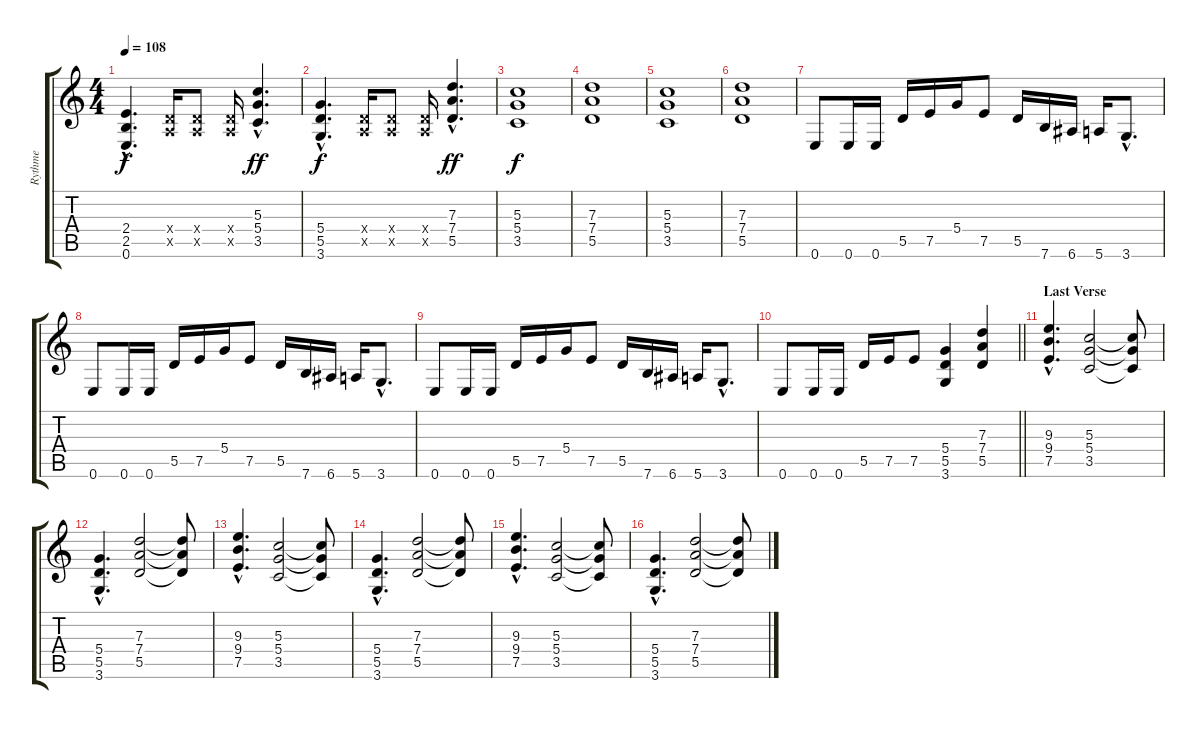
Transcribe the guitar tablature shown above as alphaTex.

\track ("Rythme" "Rythme") {instrument distortionguitar}
\staff {score tabs}
\tuning (E4 B3 G3 D3 A2 E2) {hide}
\ts (4 4)
\tempo 108
\clef g2
\ks c
(2.4{hac} 2.5{hac} 0.6{hac}).4{d dy f} (0.4{x} 0.5{x}).16 (0.4{x} 0.5{x}).8 (0.4{x} 0.5{x}).16 (5.3{hac} 5.4{hac} 3.5{hac}).4{d dy ff} |
(5.4{hac} 5.5{hac} 3.6{hac}).4{d dy f} (0.4{x} 0.5{x}).16 (0.4{x} 0.5{x}).8 (0.4{x} 0.5{x}).16 (7.3{hac} 7.4{hac} 5.5{hac}).4{d dy ff} |
(5.3 5.4 3.5).1{dy f} |
(7.3 7.4 5.5).1 |
(5.3 5.4 3.5).1 |
(7.3 7.4 5.5).1 |
0.6.8 0.6.16 0.6.16 5.5.16 7.5.16 5.4.16 7.5.8 5.5.16 7.6.16 6.6.16 5.6.16 3.6{hac}.8{d} |
0.6.8 0.6.16 0.6.16 5.5.16 7.5.16 5.4.16 7.5.8 5.5.16 7.6.16 6.6.16 5.6.16 3.6{hac}.8{d} |
0.6.8 0.6.16 0.6.16 5.5.16 7.5.16 5.4.16 7.5.8 5.5.16 7.6.16 6.6.16 5.6.16 3.6{hac}.8{d} |
\barLineRight lightlight
0.6.8 0.6.16 0.6.16 5.5.16 7.5.16 7.5.8 (5.4 5.5 3.6).4 (7.3 7.4 5.5).4 |
\section ("" "Last Verse")
(9.3{hac} 9.4{hac} 7.5{hac}).4{d} (5.3 5.4 3.5).2 (5.3{t} 5.4{t} 3.5{t}).8 |
(5.4{hac} 5.5{hac} 3.6{hac}).4{d} (7.3 7.4 5.5).2 (7.3{t} 7.4{t} 5.5{t}).8 |
(9.3{hac} 9.4{hac} 7.5{hac}).4{d} (5.3 5.4 3.5).2 (5.3{t} 5.4{t} 3.5{t}).8 |
(5.4{hac} 5.5{hac} 3.6{hac}).4{d} (7.3 7.4 5.5).2 (7.3{t} 7.4{t} 5.5{t}).8 |
(9.3{hac} 9.4{hac} 7.5{hac}).4{d} (5.3 5.4 3.5).2 (5.3{t} 5.4{t} 3.5{t}).8 |
(5.4{hac} 5.5{hac} 3.6{hac}).4{d} (7.3 7.4 5.5).2 (7.3{t} 7.4{t} 5.5{t}).8
